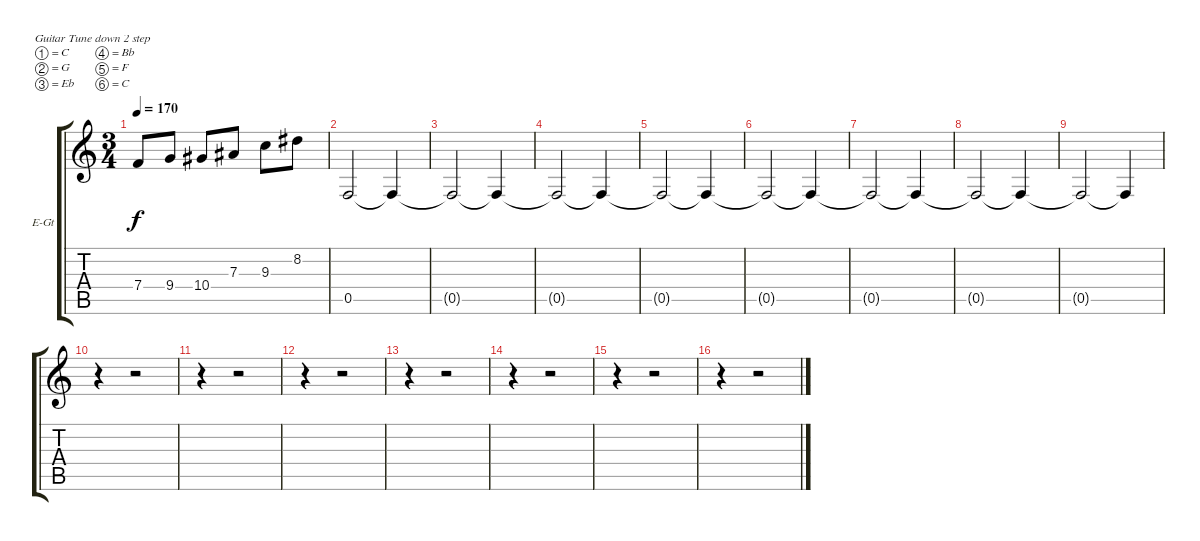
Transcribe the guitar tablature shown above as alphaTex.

\bracketExtendMode groupsimilarinstruments
\firstSystemTrackNameOrientation horizontal
\otherSystemsTrackNameOrientation horizontal
\track ("Guitar2 Dist (Marcel)" "E-Gt") {mute instrument overdrivenguitar}
\staff {score tabs}
\tuning (C4 G3 Eb3 Bb2 F2 C2)
\ts (3 4)
\tempo 170
\clef g2
\ks c
7.4.8{dy f} 9.4.8 10.4.8 7.3.8 9.3.8 8.2.8 |
0.5.2 0.5{t}.4 |
0.5{t}.2 0.5{t}.4 |
0.5{t}.2 0.5{t}.4 |
0.5{t}.2 0.5{t}.4 |
0.5{t}.2 0.5{t}.4 |
0.5{t}.2 0.5{t}.4 |
0.5{t}.2 0.5{t}.4 |
0.5{t}.2 0.5{t}.4 |
r.4 r.2 |
r.4 r.2 |
r.4 r.2 |
r.4 r.2 |
r.4 r.2 |
r.4 r.2 |
r.4 r.2
